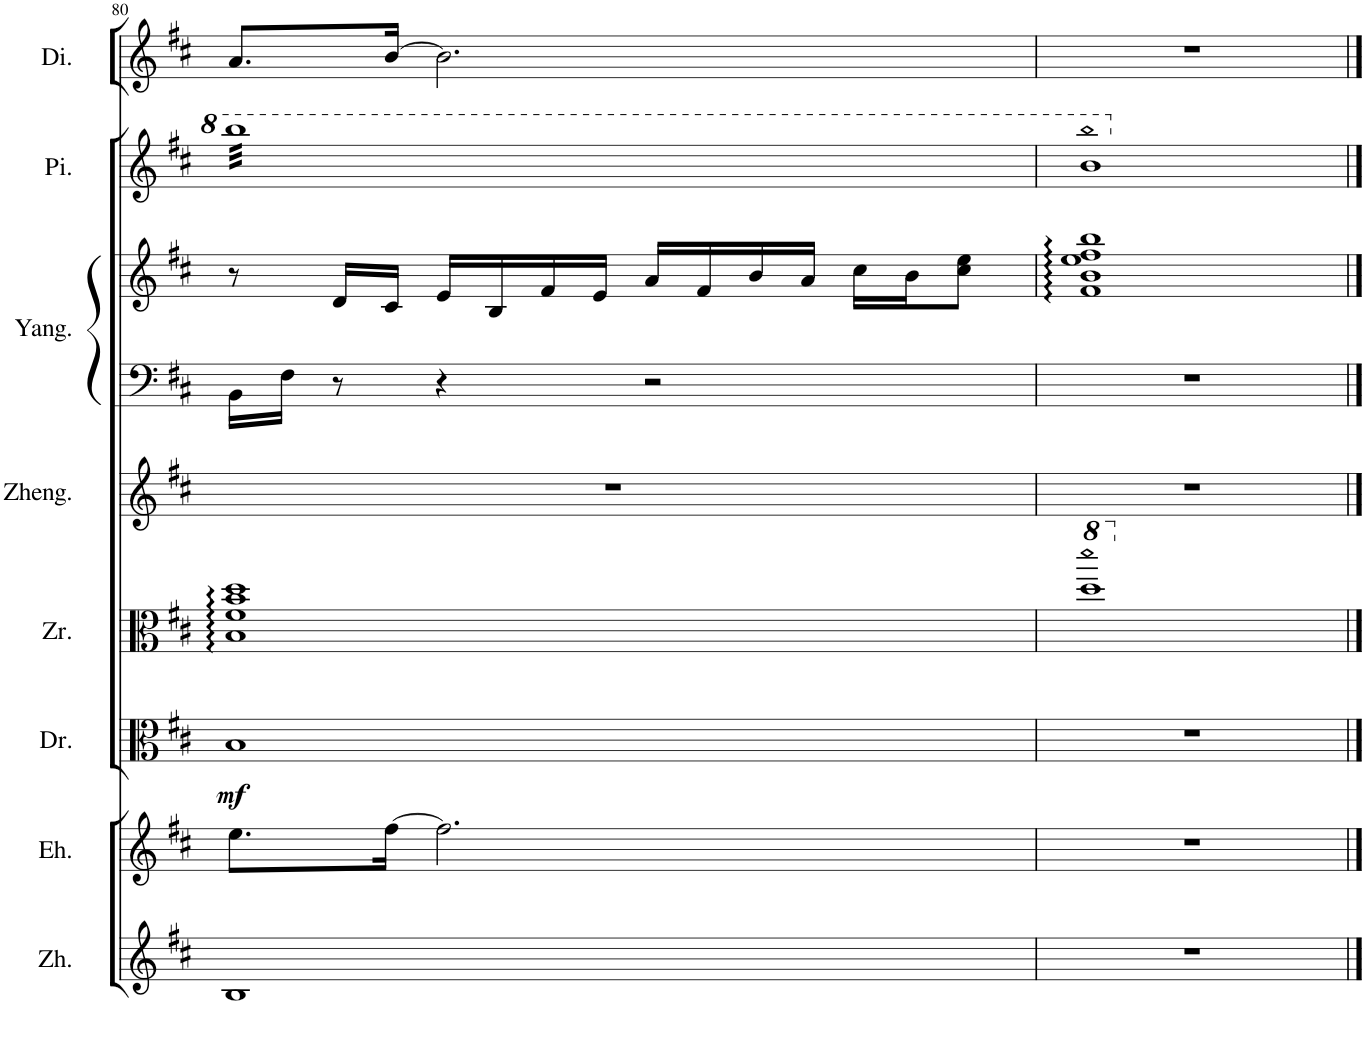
**kern	**kern	**kern	**dynam	**kern	**kern	**kern	**kern	**kern	**kern
*part8	*part7	*part6	*part6	*part5	*part4	*part3	*part3	*part2	*part1
*staff9	*staff8	*staff7	*staff7	*staff6	*staff5	*staff4	*staff3	*staff2	*staff1
*I"中胡	*I"二胡	*I"大阮	*	*I"中阮	*I"古筝	*I"扬琴	*	*I"琵琶	*I"笛箫
!!LO:PB:g=z
*clefG2	*clefG2	*clefC3	*	*clefC3	*clefG2	*clefF4	*clefG2	*clefG2	*clefG2
*	*	*Trd7c12	*	*	*	*	*	*	*Trd-7c-12
*k[f#c#]	*k[f#c#]	*k[f#c#]	*	*k[f#c#]	*k[f#c#]	*k[f#c#]	*k[f#c#]	*k[f#c#]	*k[f#c#]
*M4/4	*M4/4	*M4/4	*	*M4/4	*M4/4	*M4/4	*M4/4	*M4/4	*M4/4
=80	=80	=80	=80	=80	=80	=80	=80	=80	=80
!	!	!	!LO:DY:b	!	!	!	!	!	!
*	*	*	*	*	*	*	*	*tremolo	*
1B	8.ee\L	1B	mf	1B 1f# 1b 1dd	1r	16BB\LL	8r	32bbbLLL	8.a/L
.	.	.	.	.	.	.	.	32bbb	.
.	.	.	.	.	.	16F#\JJ	.	32bbb	.
.	.	.	.	.	.	.	.	32bbb	.
.	.	.	.	.	.	8r	16d/LL	32bbb	.
.	.	.	.	.	.	.	.	32bbb	.
.	[16ff#\Jk	.	.	.	.	.	16c#/JJ	32bbb	[16b/Jk
.	.	.	.	.	.	.	.	32bbb	.
.	2.ff#\]	.	.	.	.	4r	16e/LL	32bbb	2.b\]
.	.	.	.	.	.	.	.	32bbb	.
.	.	.	.	.	.	.	16B/	32bbb	.
.	.	.	.	.	.	.	.	32bbb	.
.	.	.	.	.	.	.	16f#/	32bbb	.
.	.	.	.	.	.	.	.	32bbb	.
.	.	.	.	.	.	.	16e/JJ	32bbb	.
.	.	.	.	.	.	.	.	32bbb	.
.	.	.	.	.	.	2r	16a/LL	32bbb	.
.	.	.	.	.	.	.	.	32bbb	.
.	.	.	.	.	.	.	16f#/	32bbb	.
.	.	.	.	.	.	.	.	32bbb	.
.	.	.	.	.	.	.	16b/	32bbb	.
.	.	.	.	.	.	.	.	32bbb	.
.	.	.	.	.	.	.	16a/JJ	32bbb	.
.	.	.	.	.	.	.	.	32bbb	.
.	.	.	.	.	.	.	16cc#\LL	32bbb	.
.	.	.	.	.	.	.	.	32bbb	.
.	.	.	.	.	.	.	16b\J	32bbb	.
.	.	.	.	.	.	.	.	32bbb	.
.	.	.	.	.	.	.	8cc#\ 8ee\J	32bbb	.
.	.	.	.	.	.	.	.	32bbb	.
.	.	.	.	.	.	.	.	32bbb	.
.	.	.	.	.	.	.	.	32bbbJJJ	.
*	*	*	*	*	*	*	*	*Xtremolo	*
=81	=81	=81	=81	=81	=81	=81	=81	=81	=81
*	*	*	*	*8va	*	*	*	*	*
1r	1r	1r	.	1ddd 1dddd	1r	1r	1f# 1b 1ee 1ff# 1bb	1bb 1bbb	1r
*	*	*	*	*X8va	*	*	*	*	*
==	==	==	==	==	==	==	==	==	==
*-	*-	*-	*-	*-	*-	*-	*-	*-	*-
